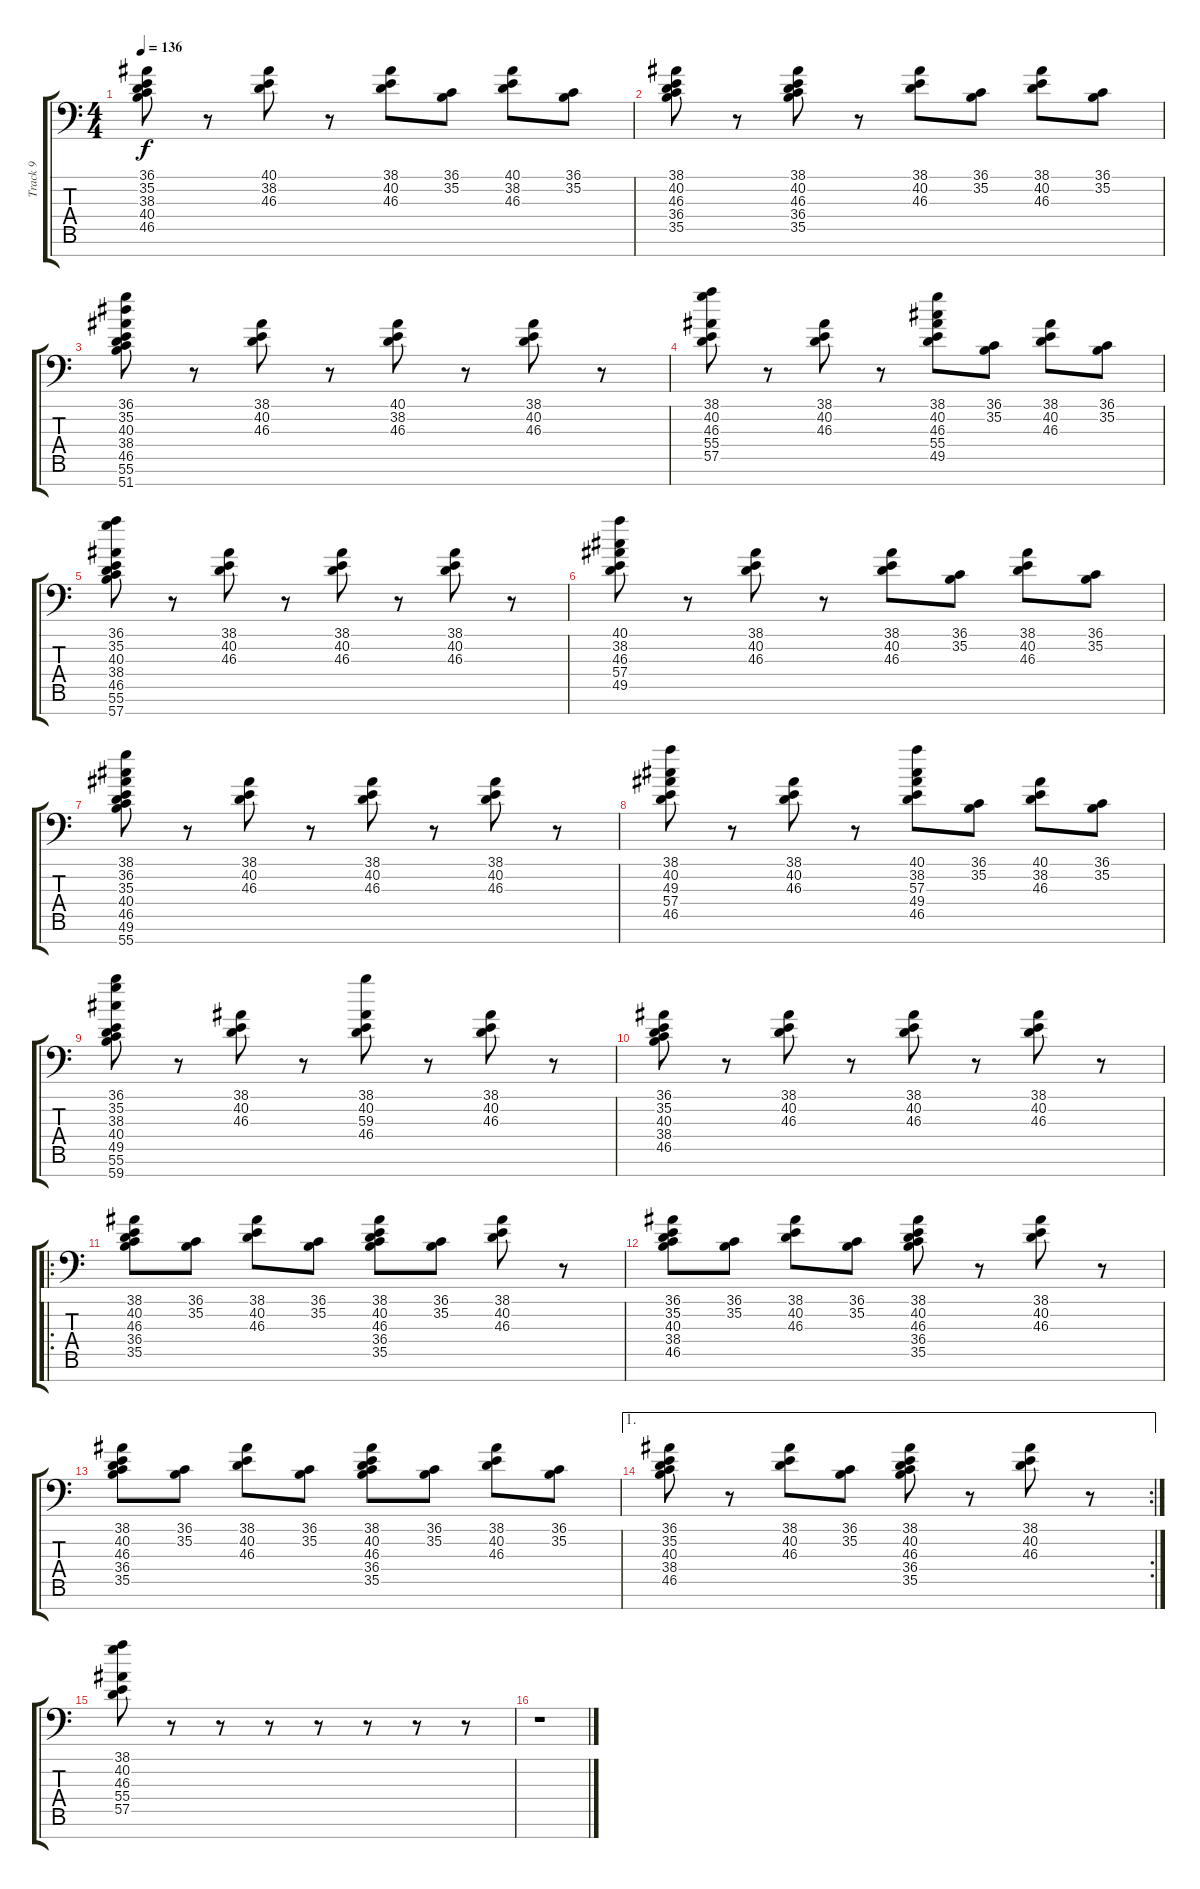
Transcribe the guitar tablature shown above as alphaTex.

\track ("Track 9" "Track 9") {instrument acousticgrandpiano}
\staff {score tabs}
\tuning (C-1 C-1 C-1 C-1 C-1 C-1 C-1) {hide}
\ts (4 4)
\tempo 136
\clef f4
\ks c
(36.1 35.2 38.3 40.4 46.5).8{dy f} r.8 (40.1 38.2 46.3).8 r.8 (38.1 40.2 46.3).8 (36.1 35.2).8 (40.1 38.2 46.3).8 (36.1 35.2).8 |
(38.1 40.2 46.3 36.4 35.5).8 r.8 (38.1 40.2 46.3 36.4 35.5).8 r.8 (38.1 40.2 46.3).8 (36.1 35.2).8 (38.1 40.2 46.3).8 (36.1 35.2).8 |
(36.1 35.2 40.3 38.4 46.5 55.6 51.7).8 r.8 (38.1 40.2 46.3).8 r.8 (40.1 38.2 46.3).8 r.8 (38.1 40.2 46.3).8 r.8 |
(38.1 40.2 46.3 55.4 57.5).8 r.8 (38.1 40.2 46.3).8 r.8 (38.1 40.2 46.3 55.4 49.5).8 (36.1 35.2).8 (38.1 40.2 46.3).8 (36.1 35.2).8 |
(36.1 35.2 40.3 38.4 46.5 55.6 57.7).8 r.8 (38.1 40.2 46.3).8 r.8 (38.1 40.2 46.3).8 r.8 (38.1 40.2 46.3).8 r.8 |
(40.1 38.2 46.3 57.4 49.5).8 r.8 (38.1 40.2 46.3).8 r.8 (38.1 40.2 46.3).8 (36.1 35.2).8 (38.1 40.2 46.3).8 (36.1 35.2).8 |
(38.1 36.2 35.3 40.4 46.5 49.6 55.7).8 r.8 (38.1 40.2 46.3).8 r.8 (38.1 40.2 46.3).8 r.8 (38.1 40.2 46.3).8 r.8 |
(38.1 40.2 49.3 57.4 46.5).8 r.8 (38.1 40.2 46.3).8 r.8 (40.1 38.2 57.3 49.4 46.5).8 (36.1 35.2).8 (40.1 38.2 46.3).8 (36.1 35.2).8 |
(36.1 35.2 38.3 40.4 49.5 55.6 59.7).8 r.8 (38.1 40.2 46.3).8 r.8 (38.1 40.2 59.3 46.4).8 r.8 (38.1 40.2 46.3).8 r.8 |
(36.1 35.2 40.3 38.4 46.5).8 r.8 (38.1 40.2 46.3).8 r.8 (38.1 40.2 46.3).8 r.8 (38.1 40.2 46.3).8 r.8 |
\ro
(38.1 40.2 46.3 36.4 35.5).8 (36.1 35.2).8 (38.1 40.2 46.3).8 (36.1 35.2).8 (38.1 40.2 46.3 36.4 35.5).8 (36.1 35.2).8 (38.1 40.2 46.3).8 r.8 |
(36.1 35.2 40.3 38.4 46.5).8 (36.1 35.2).8 (38.1 40.2 46.3).8 (36.1 35.2).8 (38.1 40.2 46.3 36.4 35.5).8 r.8 (38.1 40.2 46.3).8 r.8 |
(38.1 40.2 46.3 36.4 35.5).8 (36.1 35.2).8 (38.1 40.2 46.3).8 (36.1 35.2).8 (38.1 40.2 46.3 36.4 35.5).8 (36.1 35.2).8 (38.1 40.2 46.3).8 (36.1 35.2).8 |
\ae 1
\rc 2
(36.1 35.2 40.3 38.4 46.5).8 r.8 (38.1 40.2 46.3).8 (36.1 35.2).8 (38.1 40.2 46.3 36.4 35.5).8 r.8 (38.1 40.2 46.3).8 r.8 |
(38.1 40.2 46.3 55.4 57.5).8 r.8 r.8 r.8 r.8 r.8 r.8 r.8 |
r.1
